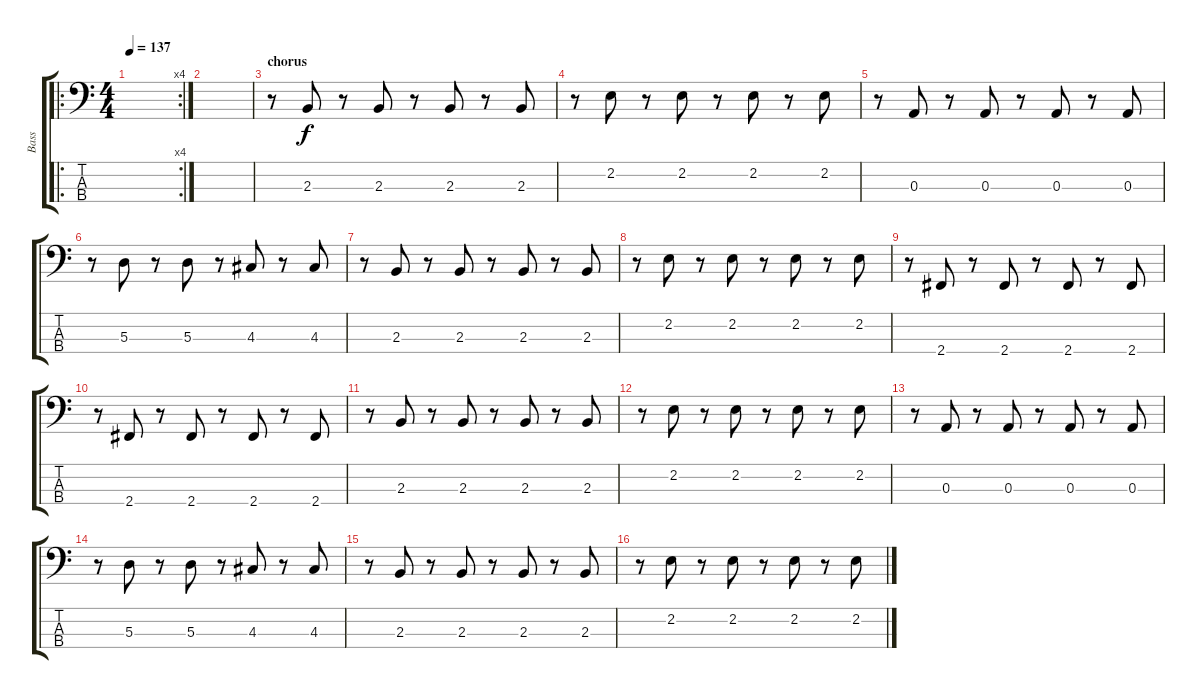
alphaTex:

\track ("Bass" "Bass") {instrument synthbass2}
\staff {score tabs}
\tuning (G2 D2 A1 E1) {hide}
\ro
\rc 4
\ts (4 4)
\tempo 137
\clef f4
\ks c
|
|
\section ("" "chorus")
r.8 2.3.8 r.8 2.3.8 r.8 2.3.8 r.8 2.3.8 |
r.8 2.2.8 r.8 2.2.8 r.8 2.2.8 r.8 2.2.8 |
r.8 0.3.8 r.8 0.3.8 r.8 0.3.8 r.8 0.3.8 |
r.8 5.3.8 r.8 5.3.8 r.8 4.3.8 r.8 4.3.8 |
r.8 2.3.8 r.8 2.3.8 r.8 2.3.8 r.8 2.3.8 |
r.8 2.2.8 r.8 2.2.8 r.8 2.2.8 r.8 2.2.8 |
r.8 2.4.8 r.8 2.4.8 r.8 2.4.8 r.8 2.4.8 |
r.8 2.4.8 r.8 2.4.8 r.8 2.4.8 r.8 2.4.8 |
r.8 2.3.8 r.8 2.3.8 r.8 2.3.8 r.8 2.3.8 |
r.8 2.2.8 r.8 2.2.8 r.8 2.2.8 r.8 2.2.8 |
r.8 0.3.8 r.8 0.3.8 r.8 0.3.8 r.8 0.3.8 |
r.8 5.3.8 r.8 5.3.8 r.8 4.3.8 r.8 4.3.8 |
r.8 2.3.8 r.8 2.3.8 r.8 2.3.8 r.8 2.3.8 |
r.8 2.2.8 r.8 2.2.8 r.8 2.2.8 r.8 2.2.8
